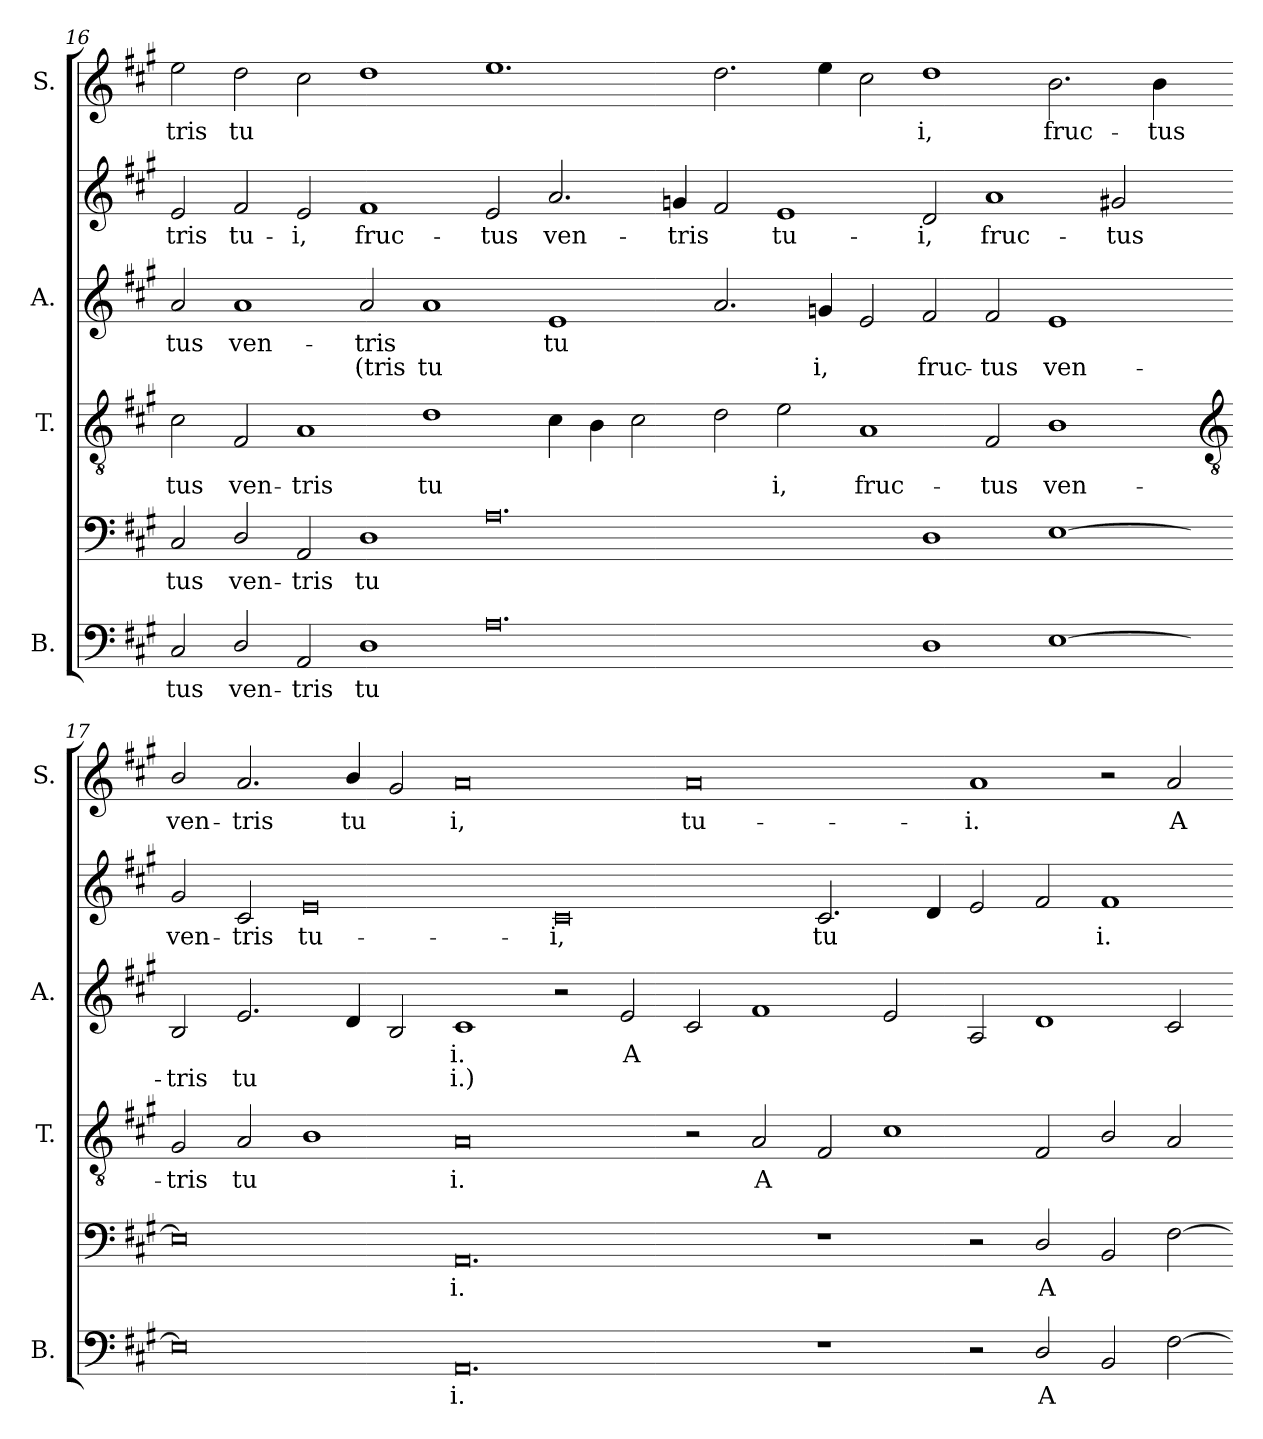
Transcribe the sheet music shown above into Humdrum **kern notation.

**kern	**text	**kern	**text	**kern	**text	**kern	**text	**text	**kern	**text	**kern	**text
*part4	*part4	*part4	*part4	*part3	*part3	*part2	*part2	*part2	*part2	*part2	*part1	*part1
*staff6	*staff6	*staff5	*staff5	*staff4	*staff4	*staff3	*staff3	*staff3	*staff2	*staff2	*staff1	*staff1
*I"B.	*	*	*	*I"T.	*	*I"A.	*	*	*	*	*I"S.	*
*I'B.	*	*	*	*I'T.	*	*I'A.	*	*	*	*	*I'S.	*
!!LO:LB:g=z
*clefF4	*	*clefF4	*	*clefGv2	*	*clefG2	*	*	*clefG2	*	*clefG2	*
*k[f#c#g#]	*	*k[f#c#g#]	*	*k[f#c#g#]	*	*k[f#c#g#]	*	*	*k[f#c#g#]	*	*k[f#c#g#]	*
*A:	*	*A:	*	*A:	*	*A:	*	*	*A:	*	*A:	*
=16	=16	=16	=16	=16	=16	=16	=16	=16	=16	=16	=16	=16
!	!LO:LY:b	!	!LO:LY:b	!	!LO:LY:b	!	!LO:LY:b	!	!	!LO:LY:b	!	!LO:LY:b
2C#	-tus	2C#	-tus	2c#	-tus	2a	tus	.	2e	-tris	2ee	-tris
!	!LO:LY:b	!	!LO:LY:b	!	!LO:LY:b	!	!LO:LY:b	!	!	!LO:LY:b	!	!LO:LY:b
2D/	ven-	2D/	ven-	2F#	ven-	1a	ven-	.	2f#	tu-	2dd	tu
!	!LO:LY:b	!	!LO:LY:b	!	!LO:LY:b	!	!	!	!	!LO:LY:b	!	!
2AA	-tris	2AA	-tris	1A	-tris	.	.	.	2e	-i,	2cc#	.
!	!LO:LY:b	!	!LO:LY:b	!	!	!	!LO:LY:b	!LO:LY:b	!	!LO:LY:b	!	!
1D	tu	1D	tu	.	.	2a	-tris	(tris	1f#	fruc-	1dd	.
!	!	!	!	!	!LO:LY:b	!	!	!LO:LY:b	!	!	!	!
.	.	.	.	1d	tu	1a	.	tu	.	.	.	.
!	!	!	!	!	!	!	!	!	!	!LO:LY:b	!	!
0.A	.	0.A	.	.	.	.	.	.	2e	-tus	1.ee	.
!	!	!	!	!	!	!	!LO:LY:b	!	!	!LO:LY:b	!	!
.	.	.	.	4c#	.	1e	tu	.	2.a	ven-	.	.
.	.	.	.	4B	.	.	.	.	.	.	.	.
.	.	.	.	2c#	.	.	.	.	.	.	.	.
!	!	!	!	!	!	!	!	!	!	!LO:LY:b	!	!
.	.	.	.	.	.	.	.	.	4gn	-tris	.	.
.	.	.	.	2d	.	2.a	.	.	2f#	.	2.dd	.
!	!	!	!	!	!LO:LY:b	!	!	!	!	!LO:LY:b	!	!
.	.	.	.	2e	i,	.	.	.	1e	tu-	.	.
!	!	!	!	!	!	!	!	!LO:LY:b	!	!	!	!
.	.	.	.	.	.	4gn	.	i,	.	.	4ee	.
!	!	!	!	!	!LO:LY:b	!	!	!	!	!	!	!
.	.	.	.	1A	fruc-	2e	.	.	.	.	2cc#	.
!	!	!	!	!	!	!	!	!LO:LY:b	!	!LO:LY:b	!	!LO:LY:b
1D	.	1D	.	.	.	2f#	.	fruc-	2d	-i,	1dd	i,
!	!	!	!	!	!LO:LY:b	!	!	!LO:LY:b	!	!LO:LY:b	!	!
.	.	.	.	2F#	-tus	2f#	.	-tus	1a	fruc-	.	.
!	!	!	!	!	!LO:LY:b	!	!	!LO:LY:b	!	!	!	!LO:LY:b
[1E	.	[1E	.	1B/	ven-	1e	.	ven-	.	.	2.b	fruc-
!	!	!	!	!	!	!	!	!	!	!LO:LY:b	!	!
.	.	.	.	.	.	.	.	.	2g#X	-tus	.	.
!	!	!	!	!	!	!	!	!	!	!	!	!LO:LY:b
.	.	.	.	.	.	.	.	.	.	.	4b	-tus
!!LO:LB:g=z
=17-	=17-	=17-	=17-	=17-	=17-	=17-	=17-	=17-	=17-	=17-	=17-	=17-
*	*	*	*	*clefGv2	*	*	*	*	*	*	*	*
!	!	!	!	!	!LO:LY:b	!	!	!LO:LY:b	!	!LO:LY:b	!	!LO:LY:b
0E]	.	0E]	.	2G#	-tris	2B	.	tris	2g#	-ven-	2b/	ven-
!	!	!	!	!	!LO:LY:b	!	!	!LO:LY:b	!	!LO:LY:b	!	!LO:LY:b
.	.	.	.	2A	tu	2.e	.	tu	2c#	-tris	2.a	-tris
!	!	!	!	!	!	!	!	!	!	!LO:LY:b	!	!
.	.	.	.	1B/	.	.	.	.	0e	tu-	.	.
!	!	!	!	!	!	!	!	!	!	!	!	!LO:LY:b
.	.	.	.	.	.	4d	.	.	.	.	4b/	tu
.	.	.	.	.	.	2B	.	.	.	.	2g#	.
!	!LO:LY:b	!	!LO:LY:b	!	!LO:LY:b	!	!LO:LY:b	!LO:LY:b	!	!	!	!LO:LY:b
0.AA	i.	0.AA	i.	0A	i.	1c#	i.	i.)	.	.	0a	i,
!	!	!	!	!	!	!	!	!	!	!LO:LY:b	!	!
.	.	.	.	.	.	2r	.	.	0c#	-i,	.	.
!	!	!	!	!	!	!	!LO:LY:b	!	!	!	!	!
.	.	.	.	.	.	2e	A	.	.	.	.	.
!	!	!	!	!	!	!	!	!	!	!	!	!LO:LY:b
.	.	.	.	2r	.	2c#	.	.	.	.	0a	tu-
!	!	!	!	!	!LO:LY:b	!	!	!	!	!	!	!
.	.	.	.	2A	A	1f#	.	.	.	.	.	.
!	!	!	!	!	!	!	!	!	!	!LO:LY:b	!	!
1r	.	1r	.	2F#	.	.	.	.	2.c#	tu	.	.
.	.	.	.	1c#	.	2e	.	.	.	.	.	.
.	.	.	.	.	.	.	.	.	4d	.	.	.
!	!	!	!	!	!	!	!	!	!	!	!	!LO:LY:b
2r	.	2r	.	.	.	2A	.	.	2e	.	1a	-i.
!	!LO:LY:b	!	!LO:LY:b	!	!	!	!	!	!	!	!	!
2D/	A	2D/	A	2F#	.	1d	.	.	2f#	.	.	.
!	!	!	!	!	!	!	!	!	!	!LO:LY:b	!	!
2BB	.	2BB	.	2B/	.	.	.	.	1f#	i.	2r	.
!	!	!	!	!	!	!	!	!	!	!	!	!LO:LY:b
[2F#	.	[2F#	.	2A	.	2c#	.	.	.	.	2a	A
=-	=-	=-	=-	=-	=-	=-	=-	=-	=-	=-	=-	=-
*-	*-	*-	*-	*-	*-	*-	*-	*-	*-	*-	*-	*-
